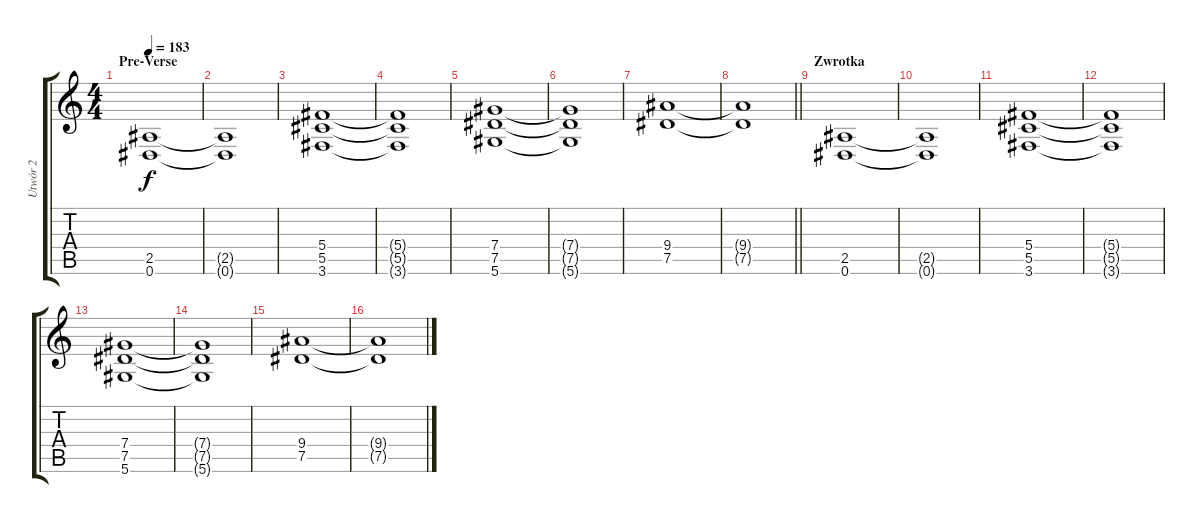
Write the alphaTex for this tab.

\track ("Utwór 2" "Utwór 2") {instrument distortionguitar}
\staff {score tabs}
\tuning (Eb4 Bb3 Gb3 Db3 Ab2 Eb2) {hide}
\ts (4 4)
\section ("" "Pre-Verse")
\tempo 183
\clef g2
\ks c
(2.5 0.6).1{dy f} |
(2.5{t} 0.6{t}).1 |
(5.4 5.5 3.6).1 |
(5.4{t} 5.5{t} 3.6{t}).1 |
(7.4 7.5 5.6).1 |
(7.4{t} 7.5{t} 5.6{t}).1 |
(9.4 7.5).1 |
\barLineRight lightlight
(9.4{t} 7.5{t}).1 |
\section ("" "Zwrotka")
(2.5 0.6).1 |
(2.5{t} 0.6{t}).1 |
(5.4 5.5 3.6).1 |
(5.4{t} 5.5{t} 3.6{t}).1 |
(7.4 7.5 5.6).1 |
(7.4{t} 7.5{t} 5.6{t}).1 |
(9.4 7.5).1 |
(9.4{t} 7.5{t}).1
